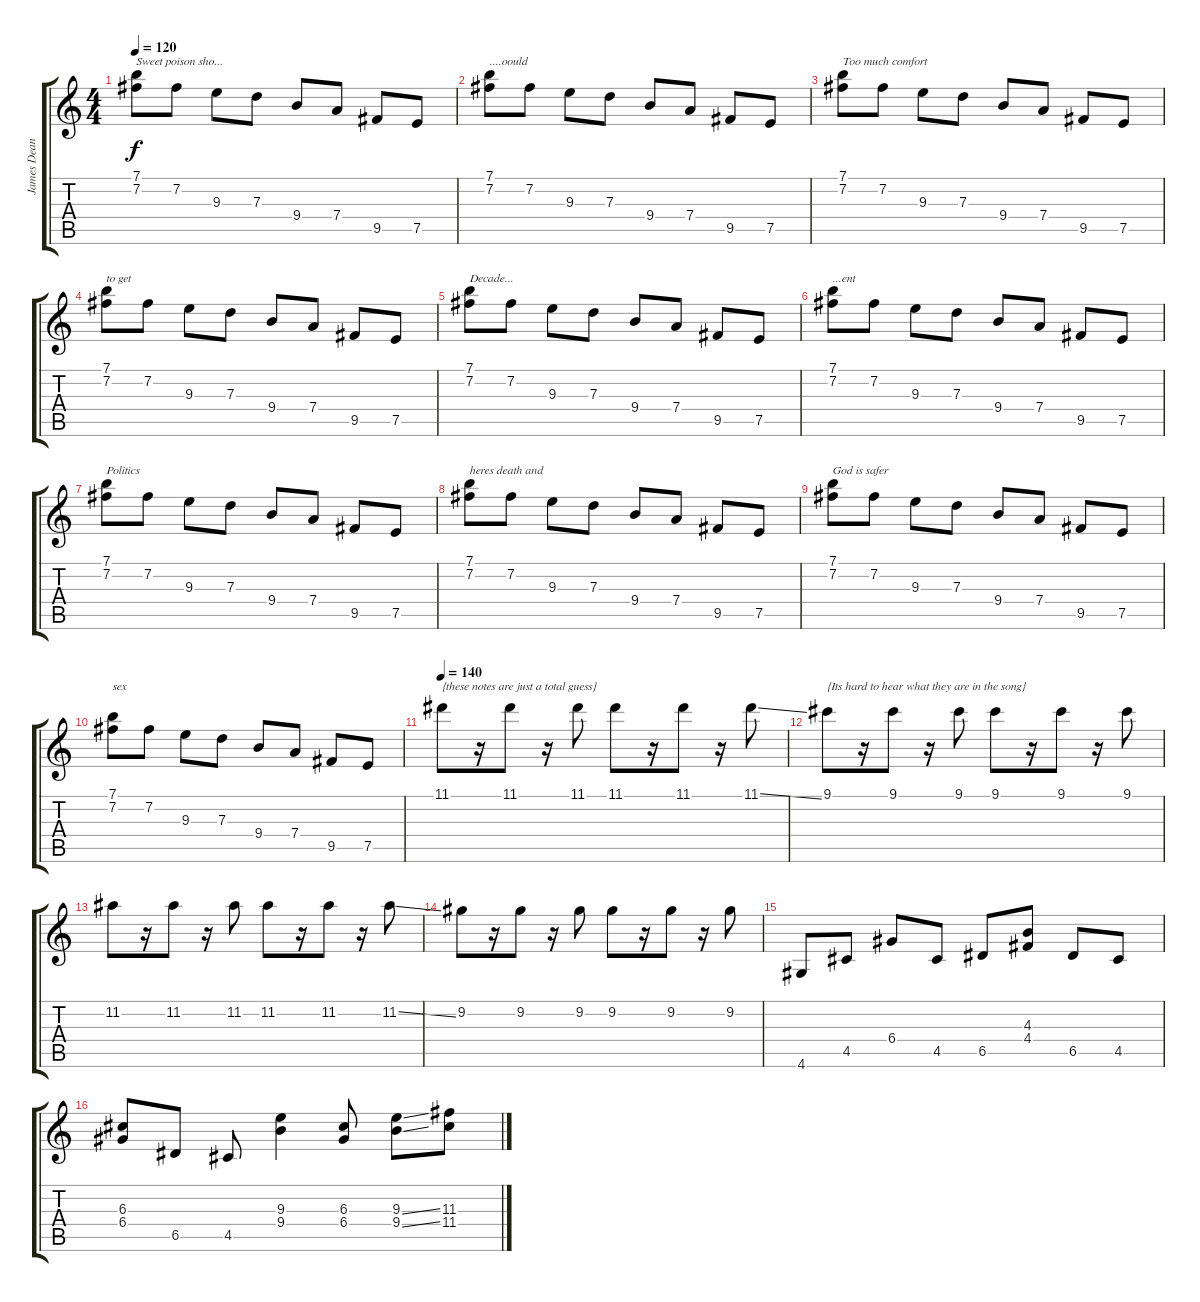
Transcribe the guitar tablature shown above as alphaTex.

\track ("James Dean Bradfield" "James Dean") {instrument distortionguitar}
\staff {score tabs}
\tuning (E4 B3 G3 D3 A2 E2) {hide}
\ts (4 4)
\tempo 120
\clef g2
\ks c
(7.1 7.2).8{txt "Sweet poison sho..." dy f} 7.2.8 9.3.8 7.3.8 9.4.8 7.4.8 9.5.8 7.5.8 |
(7.1 7.2).8{txt "....oould"} 7.2.8 9.3.8 7.3.8 9.4.8 7.4.8 9.5.8 7.5.8 |
(7.1 7.2).8{txt "Too much comfort"} 7.2.8 9.3.8 7.3.8 9.4.8 7.4.8 9.5.8 7.5.8 |
(7.1 7.2).8{txt "to get"} 7.2.8 9.3.8 7.3.8 9.4.8 7.4.8 9.5.8 7.5.8 |
(7.1 7.2).8{txt "Decade..."} 7.2.8 9.3.8 7.3.8 9.4.8 7.4.8 9.5.8 7.5.8 |
(7.1 7.2).8{txt "...ent"} 7.2.8 9.3.8 7.3.8 9.4.8 7.4.8 9.5.8 7.5.8 |
(7.1 7.2).8{txt "Politics"} 7.2.8 9.3.8 7.3.8 9.4.8 7.4.8 9.5.8 7.5.8 |
(7.1 7.2).8{txt "heres death and"} 7.2.8 9.3.8 7.3.8 9.4.8 7.4.8 9.5.8 7.5.8 |
(7.1 7.2).8{txt "God is safer"} 7.2.8 9.3.8 7.3.8 9.4.8 7.4.8 9.5.8 7.5.8 |
(7.1 7.2).8{txt "sex"} 7.2.8 9.3.8 7.3.8 9.4.8 7.4.8 9.5.8 7.5.8 |
\tempo 140
11.1.8{txt "{these notes are just a total guess}" volume 16 instrument distortionguitar} r.16 11.1.8 r.16 11.1.8 11.1.8 r.16 11.1.8 r.16 11.1{ss}.8 |
9.1.8{txt "{Its hard to hear what they are in the song}"} r.16 9.1.8 r.16 9.1.8 9.1.8 r.16 9.1.8 r.16 9.1.8 |
11.2.8 r.16 11.2.8 r.16 11.2.8 11.2.8 r.16 11.2.8 r.16 11.2{ss}.8 |
9.2.8 r.16 9.2.8 r.16 9.2.8 9.2.8 r.16 9.2.8 r.16 9.2.8 |
4.6.8 4.5.8 6.4.8 4.5.8 6.5.8 (4.3 4.4).8 6.5.8 4.5.8 |
(6.3 6.4).8 6.5.8 4.5.8 (9.3 9.4).4 (6.3 6.4).8 (9.3{ss} 9.4{ss}).8 (11.3 11.4).8
